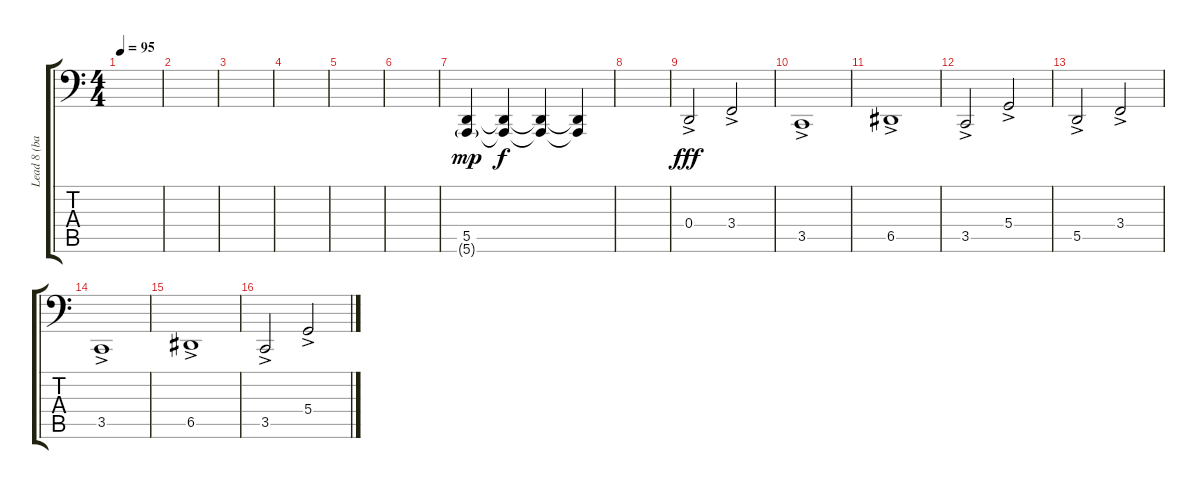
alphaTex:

\track ("Lead 8 (bass+lead)" "Lead 8 (ba") {instrument lead8bassandlead}
\staff {score tabs}
\tuning (E3 B2 G2 D2 A1 E1) {hide}
\ts (4 4)
\tempo 95
\clef f4
\ks c
|
|
|
|
|
|
(5.5 5.6{g}).4{dy mp} (5.5{t} 5.6{t}).4{dy f volume 3} (5.5{t} 5.6{t}).4 (5.5{t} 5.6{t}).4 |
|
0.4{ac}.2{dy fff} 3.4{ac}.2 |
3.5{ac}.1 |
6.5{ac}.1 |
3.5{ac}.2 5.4{ac}.2 |
5.5{ac}.2 3.4{ac}.2 |
3.5{ac}.1 |
6.5{ac}.1 |
3.5{ac}.2 5.4{ac}.2
